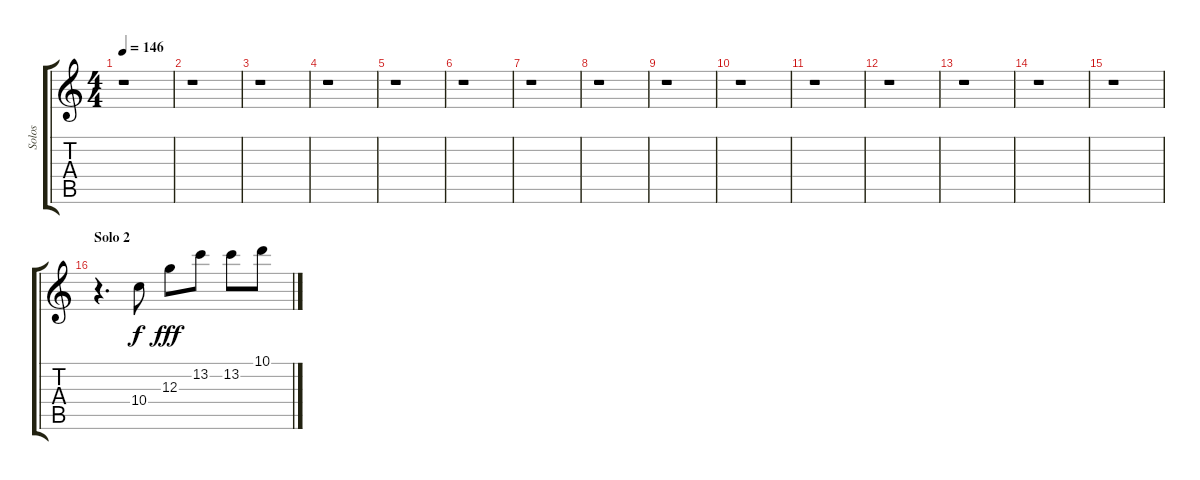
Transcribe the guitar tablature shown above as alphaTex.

\track ("Solos" "Solos") {instrument distortionguitar}
\staff {score tabs}
\tuning (E4 B3 G3 D3 A2 E2) {hide}
\ts (4 4)
\tempo 146
\clef g2
\ks c
r.1{dy f} |
r.1 |
r.1 |
r.1 |
r.1 |
r.1 |
r.1 |
r.1 |
r.1 |
r.1 |
r.1 |
r.1 |
r.1 |
r.1 |
r.1 |
\section ("" "Solo 2")
r.4{d} 10.4.8 12.3.8{dy fff} 13.2.8 13.2.8 10.1.8
